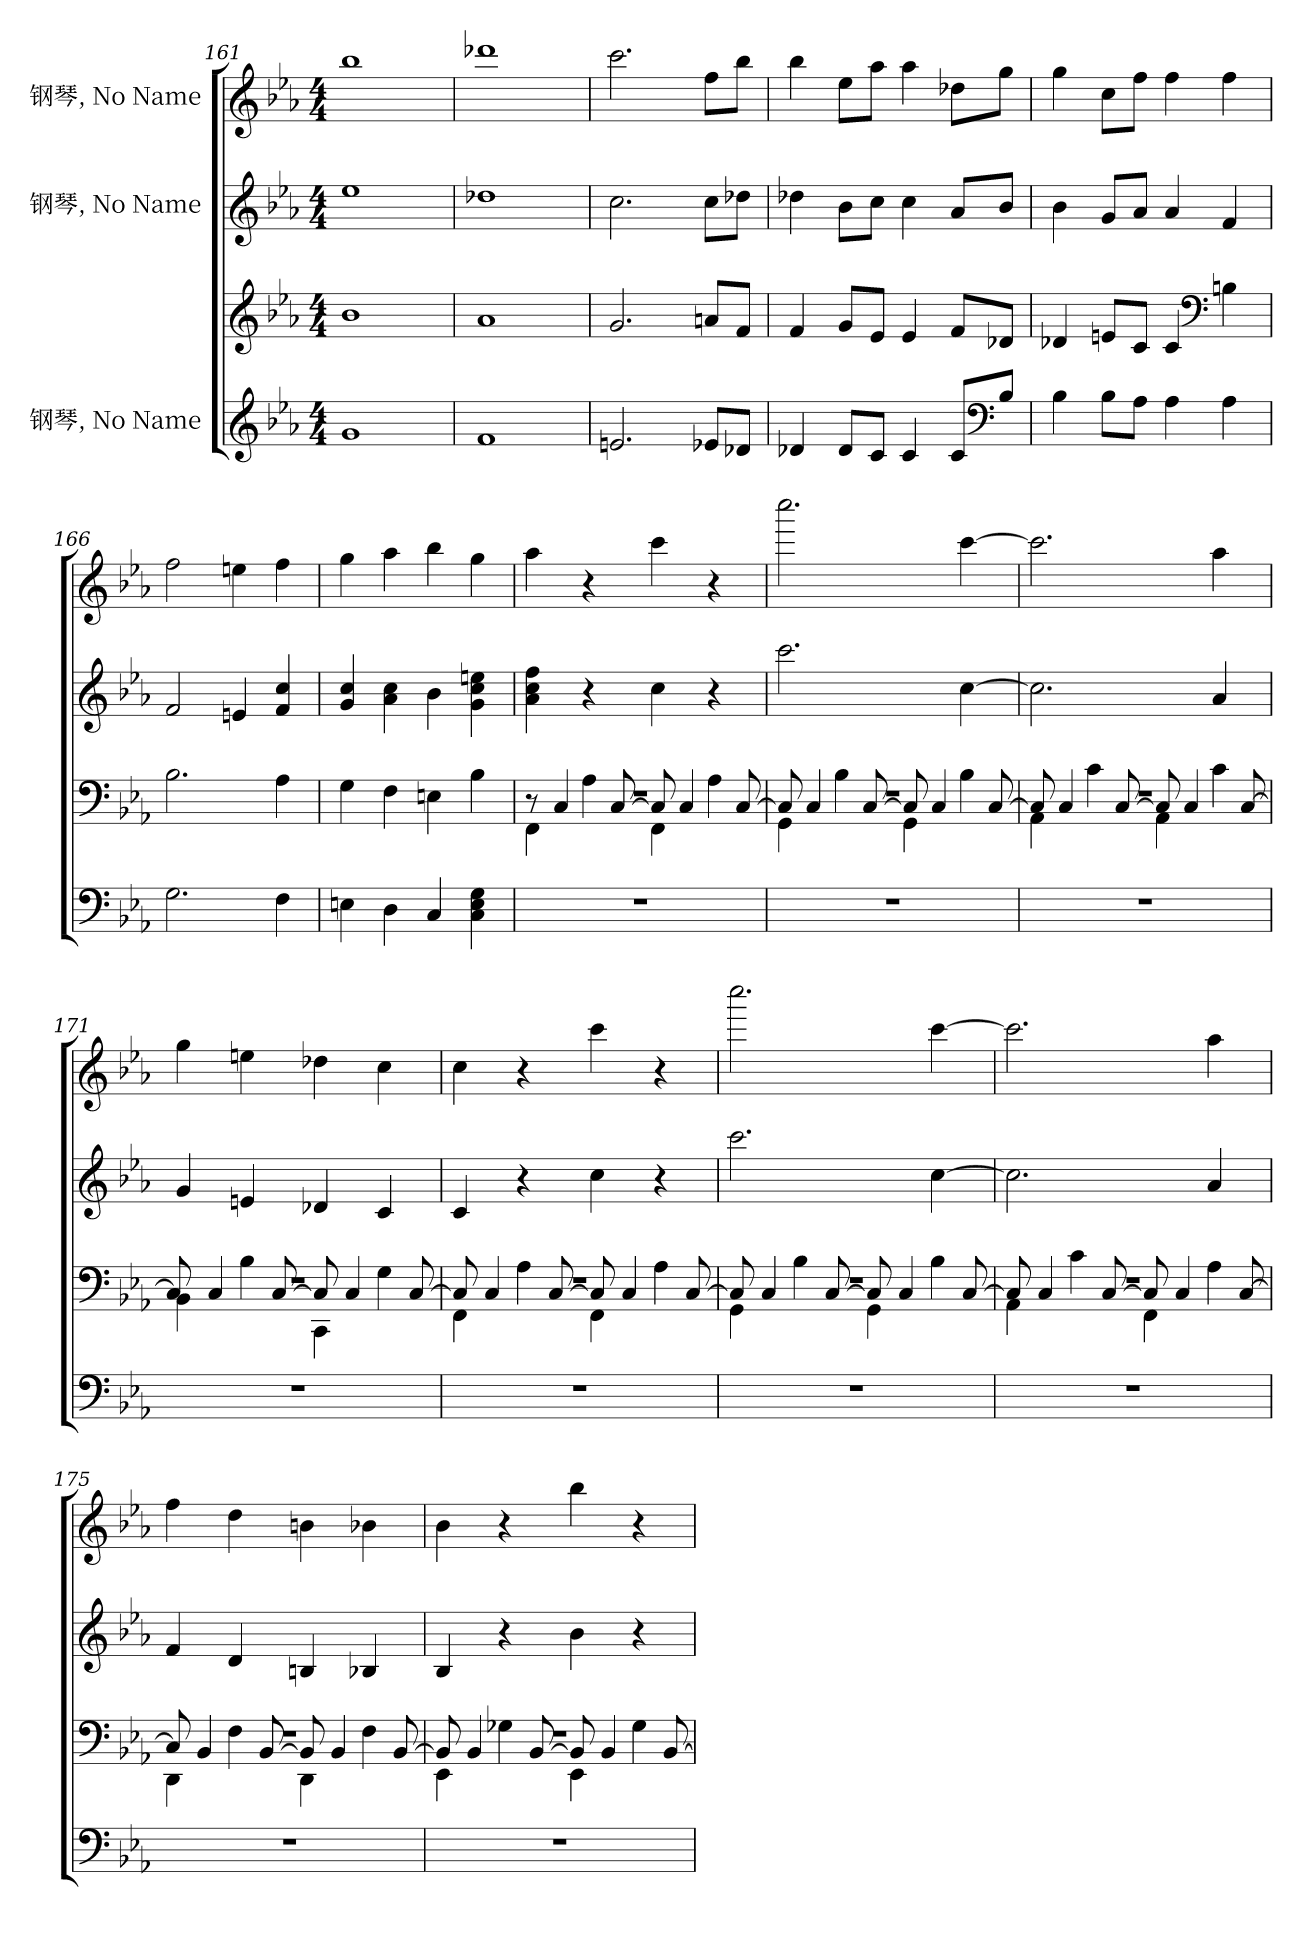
**kern	**kern	**kern	**kern
*part3	*part3	*part2	*part1
*staff4	*staff3	*staff2	*staff1
*I"钢琴, No Name	*	*I"钢琴, No Name	*I"钢琴, No Name
*clefG2	*clefG2	*clefG2	*clefG2
*k[b-e-a-]	*k[b-e-a-]	*k[b-e-a-]	*k[b-e-a-]
*M4/4	*M4/4	*M4/4	*M4/4
*MM216	*MM216	*MM216	*MM216
=161	=161	=161	=161
1g	1b-	1ee-	1bb-
=162	=162	=162	=162
*	*	*	*MM205
1f	1a-	1dd-X	1ddd-X
!!LO:PB:g=z
=163	=163	=163	=163
*	*	*	*MM241
2.en/	2.g/	2.cc\	2.ccc\
8e-X/L	8an/L	8cc\L	8ff\L
8d-X/J	8f/J	8dd-X\J	8bb-\J
=164	=164	=164	=164
4d-X/	4f/	4dd-X\	4bb-\
8d-/L	8g/L	8b-\L	8ee-\L
8c/J	8e-/J	8cc\J	8aa-\J
4c/	4e-/	4cc\	4aa-\
8c/L	8f/L	8a-/L	8dd-X\L
*clefF4	*	*	*
8B-/J	8d-X/J	8b-/J	8gg\J
=165	=165	=165	=165
4B-\	4d-X/	4b-\	4gg\
8B-\L	8en/L	8g/L	8cc\L
8A-\J	8c/J	8a-/J	8ff\J
4A-\	4c/	4a-/	4ff\
*	*clefF4	*	*
4A-\	4Bn\	4f/	4ff\
=166	=166	=166	=166
*	*	*	*MM239
2.G\	2.B-\	2f/	2ff\
.	.	4en/	4een\
4F\	4A-\	4f/ 4cc/	4ff\
=167	=167	=167	=167
4En\	4G\	4g/ 4cc/	4gg\
4D\	4F\	4a-\ 4cc\	4aa-\
4C/	4En\	4b-\	4bb-\
4C\ 4E\ 4G\	4B-\	4g\ 4cc\ 4een\	4gg\
!!LO:LB:g=z
=168	=168	=168	=168
*	*	*	*MM241
*	*^	*	*
*	*	*^	*	*
1r	1r	4FF\	8r	4a-\ 4cc\ 4ff\	4aa-\
.	.	.	4C/	.	.
.	.	4A-\	.	4r	4r
.	.	.	[8C/	.	.
.	.	4FF\	8C/]	4cc\	4ccc\
.	.	.	4C/	.	.
.	.	4A-\	.	4r	4r
.	.	.	[8C/	.	.
=169	=169	=169	=169	=169	=169
*	*	*	*	*	*MM241
1r	1r	4GG\	8C/]	2.ccc\	2.cccc\
.	.	.	4C/	.	.
.	.	4B-\	.	.	.
.	.	.	[8C/	.	.
.	.	4GG\	8C/]	.	.
.	.	.	4C/	.	.
.	.	4B-\	.	[4cc\	[4ccc\
.	.	.	[8C/	.	.
=170	=170	=170	=170	=170	=170
1r	1r	4AA-\	8C/]	2.cc\]	2.ccc\]
.	.	.	4C/	.	.
.	.	4c\	.	.	.
.	.	.	[8C/	.	.
.	.	4AA-\	8C/]	.	.
.	.	.	4C/	.	.
.	.	4c\	.	4a-/	4aa-\
.	.	.	[8C/	.	.
!!LO:LB:g=z
=171	=171	=171	=171	=171	=171
1r	1r	4BB-\	8C/]	4g/	4gg\
.	.	.	4C/	.	.
.	.	4B-\	.	4en/	4een\
.	.	.	[8C/	.	.
.	.	4CC\	8C/]	4d-X/	4dd-X\
.	.	.	4C/	.	.
.	.	4G\	.	4c/	4cc\
.	.	.	[8C/	.	.
=172	=172	=172	=172	=172	=172
*	*	*	*	*	*MM241
1r	1r	4FF\	8C/]	4c/	4cc\
.	.	.	4C/	.	.
.	.	4A-\	.	4r	4r
.	.	.	[8C/	.	.
.	.	4FF\	8C/]	4cc\	4ccc\
.	.	.	4C/	.	.
.	.	4A-\	.	4r	4r
.	.	.	[8C/	.	.
=173	=173	=173	=173	=173	=173
*	*	*	*	*	*MM241
1r	1r	4GG\	8C/]	2.ccc\	2.cccc\
.	.	.	4C/	.	.
.	.	4B-\	.	.	.
.	.	.	[8C/	.	.
.	.	4GG\	8C/]	.	.
.	.	.	4C/	.	.
.	.	4B-\	.	[4cc\	[4ccc\
.	.	.	[8C/	.	.
!!LO:PB:g=z
=174	=174	=174	=174	=174	=174
1r	1r	4AA-\	8C/]	2.cc\]	2.ccc\]
.	.	.	4C/	.	.
.	.	4c\	.	.	.
.	.	.	[8C/	.	.
.	.	4FF\	8C/]	.	.
.	.	.	4C/	.	.
.	.	4A-\	.	4a-/	4aa-\
.	.	.	[8C/	.	.
=175	=175	=175	=175	=175	=175
1r	1r	4DD\	8C/]	4f/	4ff\
.	.	.	4BB-/	.	.
.	.	4F\	.	4d/	4dd\
.	.	.	[8BB-/	.	.
.	.	4DD\	8BB-/]	4Bn/	4bn\
.	.	.	4BB-/	.	.
.	.	4F\	.	4B-X/	4b-X\
.	.	.	[8BB-/	.	.
=176	=176	=176	=176	=176	=176
*	*	*	*	*	*MM241
1r	1r	4EE-\	8BB-/]	4B-/	4b-\
.	.	.	4BB-/	.	.
.	.	4G-X\	.	4r	4r
.	.	.	[8BB-/	.	.
.	.	4EE-\	8BB-/]	4b-\	4bb-\
.	.	.	4BB-/	.	.
.	.	4G-\	.	4r	4r
.	.	.	[8BB-/	.	.
*	*v	*v	*v	*	*
=	=	=	=
*-	*-	*-	*-
